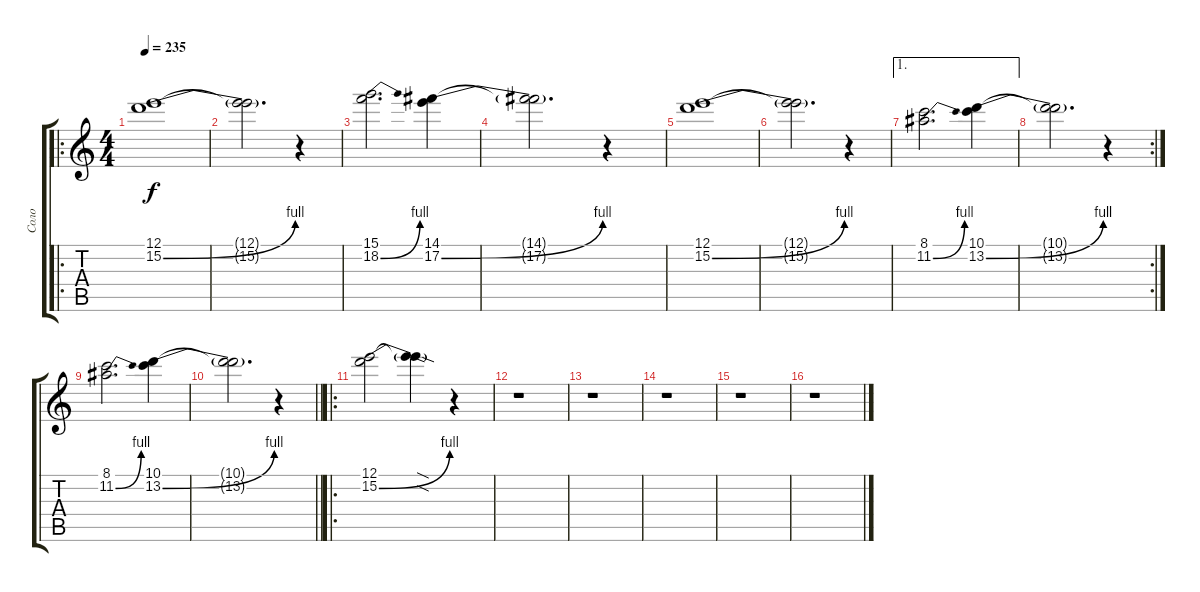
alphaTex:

\track ("Cоло" "Cоло") {instrument distortionguitar}
\staff {score tabs}
\tuning (E4 B3 G3 D3 A2 E2) {hide}
\ro
\ts (4 4)
\tempo 235
\clef g2
\ks c
(12.1 15.2{be (bend 0 0 60 4)}).1{dy f} |
(12.1{t} 15.2{t}).2{d} r.4 |
(15.1 18.2{be (bend 0 0 60 4)}).2{d} (14.1 17.2{be (bend 0 0 60 4)}).4 |
(14.1{t} 17.2{t}).2{d} r.4 |
(12.1 15.2{be (bend 0 0 60 4)}).1 |
(12.1{t} 15.2{t}).2{d} r.4 |
\ae 1
(8.1 11.2{be (bend 0 0 60 4)}).2{d} (10.1 13.2{be (bend 0 0 60 4)}).4 |
\rc 2
(10.1{t} 13.2{t}).2{d} r.4 |
(8.1 11.2{be (bend 0 0 60 4)}).2{d} (10.1 13.2{be (bend 0 0 60 4)}).4 |
\barLineRight lightlight
(10.1{t} 13.2{t}).2{d} r.4 |
\ro
(12.1 15.2{be (bend 0 0 60 4)}).2 (12.1{sod t} 15.2{sod t}).4 r.4 |
r.1 |
r.1 |
r.1 |
r.1 |
r.1
